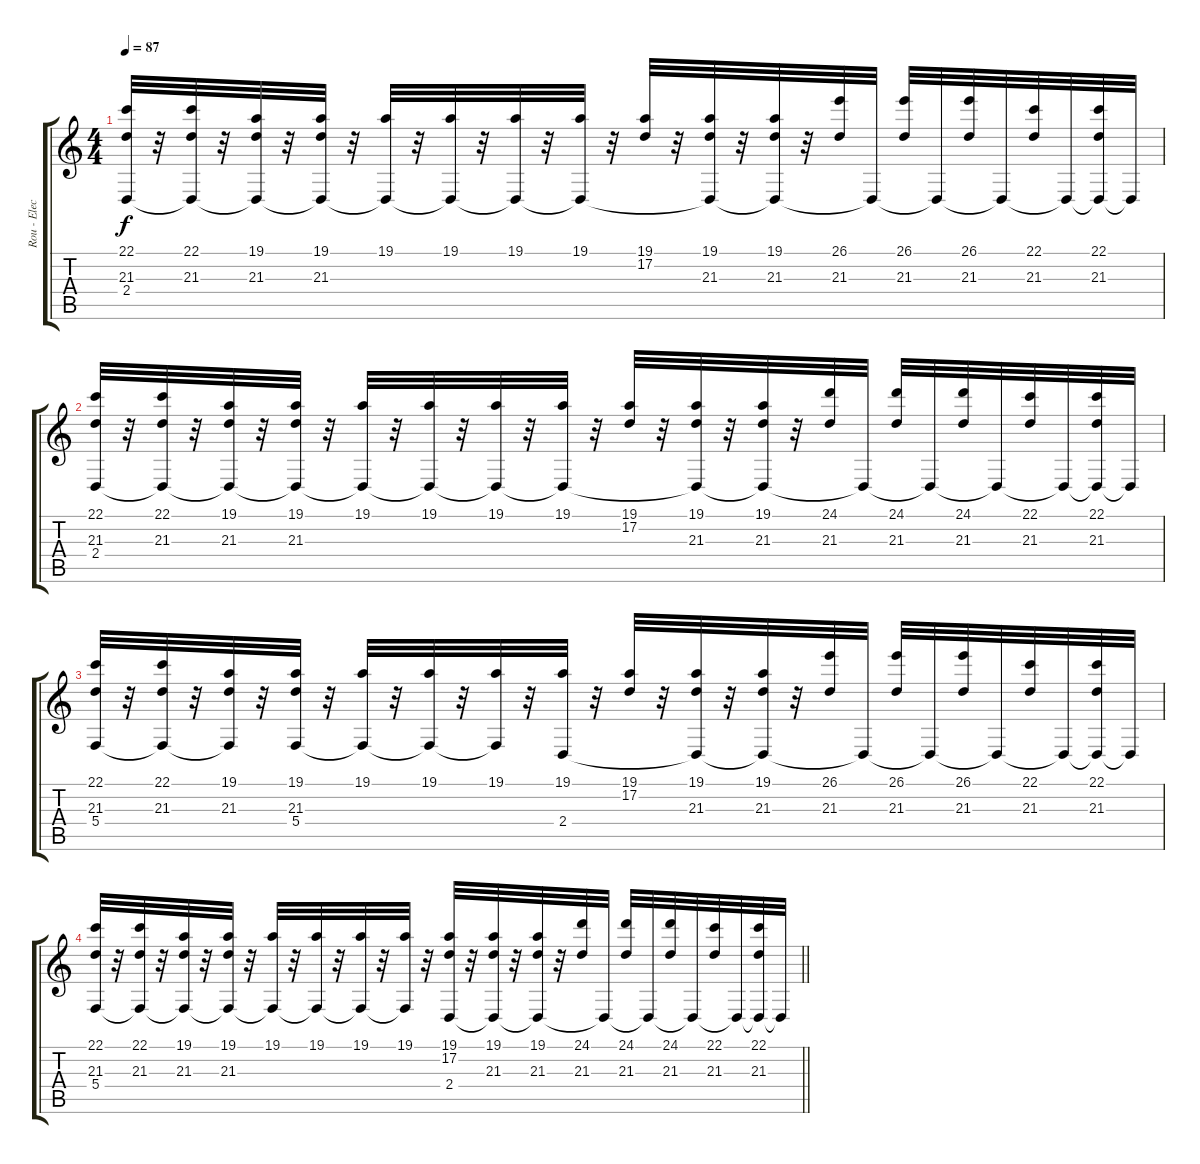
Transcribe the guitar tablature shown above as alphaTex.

\track ("Rou - Electribe" "Rou - Elec") {instrument pad7halo}
\staff {score tabs}
\tuning (D4 A3 F3 C3 G2 C2) {hide}
\ts (4 4)
\tempo 87
\clef g2
\ks c
(22.1 21.3 2.4).32{dy f} r.32 (22.1 21.3 2.4{t}).32 r.32 (19.1 21.3 2.4{t}).32 r.32 (19.1 21.3 2.4{t}).32 r.32 (19.1 2.4{t}).32 r.32 (19.1 2.4{t}).32 r.32 (19.1 2.4{t}).32 r.32 (19.1 2.4{t}).32 r.32 (19.1 17.2).32 r.32 (19.1 21.3 2.4{t}).32 r.32 (19.1 21.3 2.4{t}).32 r.32 (26.1 21.3).32 2.4{t}.32 (26.1 21.3).32 2.4{t}.32 (26.1 21.3).32 2.4{t}.32 (22.1 21.3).32 2.4{t}.32 (22.1 21.3 2.4{t}).32 2.4{t}.32 |
(22.1 21.3 2.4).32 r.32 (22.1 21.3 2.4{t}).32 r.32 (19.1 21.3 2.4{t}).32 r.32 (19.1 21.3 2.4{t}).32 r.32 (19.1 2.4{t}).32 r.32 (19.1 2.4{t}).32 r.32 (19.1 2.4{t}).32 r.32 (19.1 2.4{t}).32 r.32 (19.1 17.2).32 r.32 (19.1 21.3 2.4{t}).32 r.32 (19.1 21.3 2.4{t}).32 r.32 (24.1 21.3).32 2.4{t}.32 (24.1 21.3).32 2.4{t}.32 (24.1 21.3).32 2.4{t}.32 (22.1 21.3).32 2.4{t}.32 (22.1 21.3 2.4{t}).32 2.4{t}.32 |
(22.1 21.3 5.4).32 r.32 (22.1 21.3 5.4{t}).32 r.32 (19.1 21.3 5.4{t}).32 r.32 (19.1 21.3 5.4).32 r.32 (19.1 5.4{t}).32 r.32 (19.1 5.4{t}).32 r.32 (19.1 5.4{t}).32 r.32 (19.1 2.4).32 r.32 (19.1 17.2).32 r.32 (19.1 21.3 2.4{t}).32 r.32 (19.1 21.3 2.4{t}).32 r.32 (26.1 21.3).32 2.4{t}.32 (26.1 21.3).32 2.4{t}.32 (26.1 21.3).32 2.4{t}.32 (22.1 21.3).32 2.4{t}.32 (22.1 21.3 2.4{t}).32 2.4{t}.32 |
\barLineRight lightlight
(22.1 21.3 5.4).32 r.32 (22.1 21.3 5.4{t}).32 r.32 (19.1 21.3 5.4{t}).32 r.32 (19.1 21.3 5.4{t}).32 r.32 (19.1 5.4{t}).32 r.32 (19.1 5.4{t}).32 r.32 (19.1 5.4{t}).32 r.32 (19.1 5.4{t}).32 r.32 (19.1 17.2 2.4).32 r.32 (19.1 21.3 2.4{t}).32 r.32 (19.1 21.3 2.4{t}).32 r.32 (24.1 21.3).32 2.4{t}.32 (24.1 21.3).32 2.4{t}.32 (24.1 21.3).32 2.4{t}.32 (22.1 21.3).32 2.4{t}.32 (22.1 21.3 2.4{t}).32 2.4{t}.32
